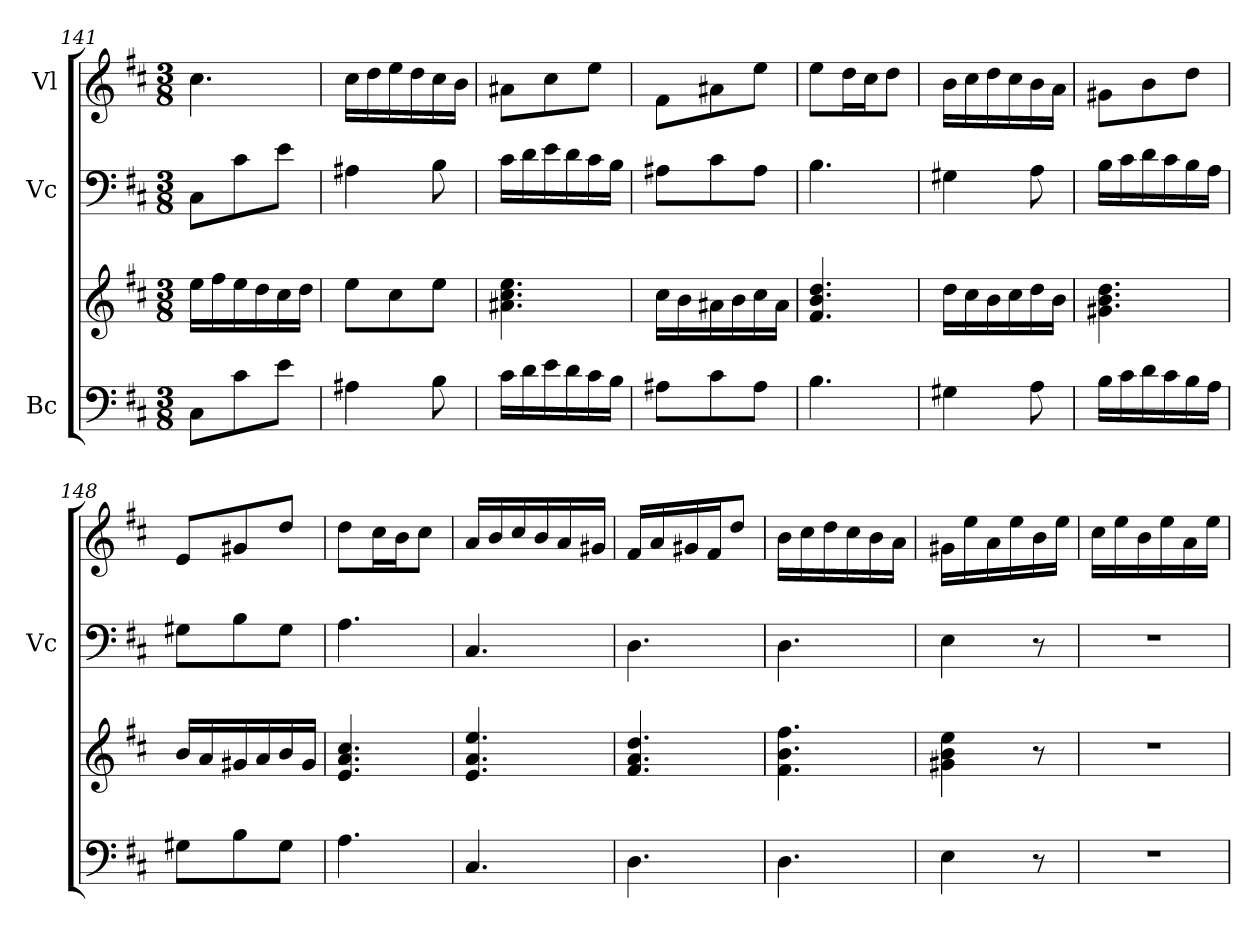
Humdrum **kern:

**kern	**kern	**kern	**kern
*part3	*part3	*part2	*part1
*staff4	*staff3	*staff2	*staff1
*I"Bc	*	*I"Vc	*I"Vl
*	*	*I'Vc	*
*clefF4	*clefG2	*clefF4	*clefG2
*k[f#c#]	*k[f#c#]	*k[f#c#]	*k[f#c#]
*M3/8	*M3/8	*M3/8	*M3/8
=141	=141	=141	=141
8C#\L	16ee\LL	8C#\L	4.cc#\
.	16ff#\	.	.
8c#\	16ee\	8c#\	.
.	16dd\	.	.
8e\J	16cc#\	8e\J	.
.	16dd\JJ	.	.
!!LO:LB:g=z
=142	=142	=142	=142
4A#X\	8ee\L	4A#X\	16cc#\LL
.	.	.	16dd\
.	8cc#\	.	16ee\
.	.	.	16dd\
8B\	8ee\J	8B\	16cc#\
.	.	.	16b\JJ
=143	=143	=143	=143
16c#\LL	4.a#X\ 4.cc#\ 4.ee\	16c#\LL	8a#X\L
16d\	.	16d\	.
16e\	.	16e\	8cc#\
16d\	.	16d\	.
16c#\	.	16c#\	8ee\J
16B\JJ	.	16B\JJ	.
=144	=144	=144	=144
8A#X\L	16cc#\LL	8A#X\L	8f#\L
.	16b\	.	.
8c#\	16a#X\	8c#\	8a#X\
.	16b\	.	.
8A#\J	16cc#\	8A#\J	8ee\J
.	16a#\JJ	.	.
=145	=145	=145	=145
4.B\	4.f#/ 4.b/ 4.dd/	4.B\	8ee\L
.	.	.	16dd\L
.	.	.	16cc#\J
.	.	.	8dd\J
=146	=146	=146	=146
4G#X\	16dd\LL	4G#X\	16b\LL
.	16cc#\	.	16cc#\
.	16b\	.	16dd\
.	16cc#\	.	16cc#\
8A\	16dd\	8A\	16b\
.	16b\JJ	.	16a\JJ
=147	=147	=147	=147
16B\LL	4.g#X\ 4.b\ 4.dd\	16B\LL	8g#X\L
16c#\	.	16c#\	.
16d\	.	16d\	8b\
16c#\	.	16c#\	.
16B\	.	16B\	8dd\J
16A\JJ	.	16A\JJ	.
=148	=148	=148	=148
8G#X\L	16b/LL	8G#X\L	8e/L
.	16a/	.	.
8B\	16g#X/	8B\	8g#X/
.	16a/	.	.
8G#\J	16b/	8G#\J	8dd/J
.	16g#/JJ	.	.
=149	=149	=149	=149
4.A\	4.e/ 4.a/ 4.cc#/	4.A\	8dd\L
.	.	.	16cc#\L
.	.	.	16b\J
.	.	.	8cc#\J
!!LO:PB:g=z
=150	=150	=150	=150
4.C#/	4.e/ 4.a/ 4.ee/	4.C#/	16a/LL
.	.	.	16b/
.	.	.	16cc#/
.	.	.	16b/
.	.	.	16a/
.	.	.	16g#X/JJ
=151	=151	=151	=151
4.D\	4.f#/ 4.a/ 4.dd/	4.D\	16f#/LL
.	.	.	16a/
.	.	.	16g#X/
.	.	.	16f#/J
.	.	.	8dd/J
=152	=152	=152	=152
4.D\	4.f#\ 4.b\ 4.ff#\	4.D\	16b\LL
.	.	.	16cc#\
.	.	.	16dd\
.	.	.	16cc#\
.	.	.	16b\
.	.	.	16a\JJ
=153	=153	=153	=153
4E\	4g#X\ 4b\ 4ee\	4E\	16g#X\LL
.	.	.	16ee\
.	.	.	16a\
.	.	.	16ee\
8r	8r	8r	16b\
.	.	.	16ee\JJ
=154	=154	=154	=154
4.r	4.r	4.r	16cc#\LL
.	.	.	16ee\
.	.	.	16b\
.	.	.	16ee\
.	.	.	16a\
.	.	.	16ee\JJ
=	=	=	=
*-	*-	*-	*-
